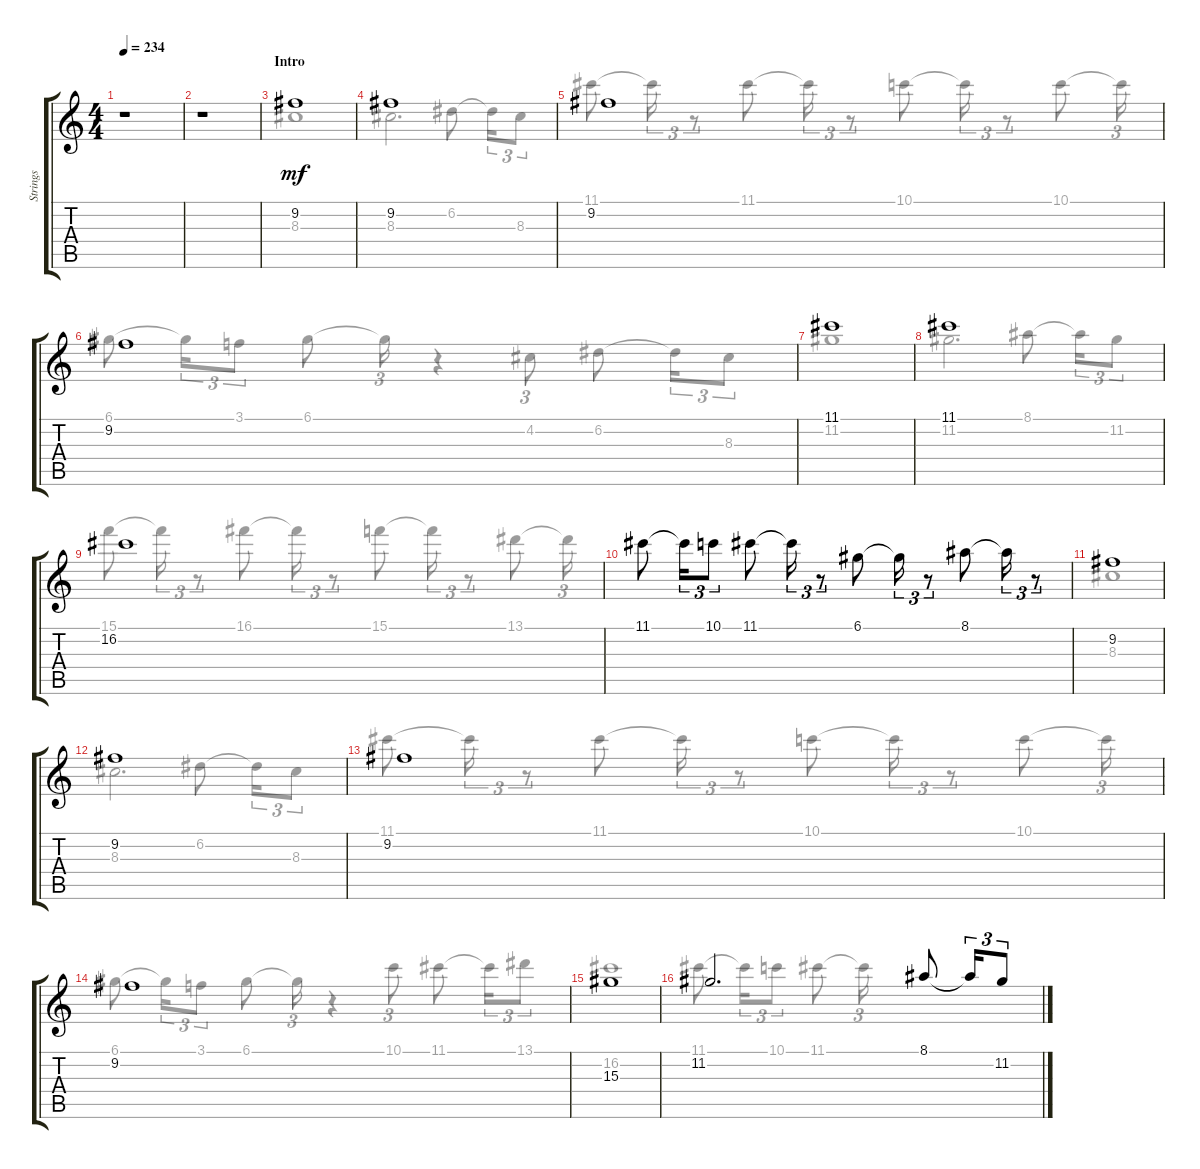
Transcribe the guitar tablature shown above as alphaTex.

\track ("Strings" "Strings") {instrument electricguitarclean}
\staff {score tabs}
\tuning (D4 A3 F3 C3 G2 C2) {hide}
\voice
\ts (4 4)
\tempo 234
\clef g2
\ks aminor
r.1{dy mf instrument electricguitarclean} |
r.1 |
\section ("" "Intro")
9.2.1 |
9.2.1 |
9.2.1 |
9.2.1 |
11.1.1 |
11.1.1 |
16.2.1 |
11.1.8 11.1{t}.16{tu (3 2)} 10.1.8{tu (3 2)} 11.1.8 11.1{t}.16{tu (3 2)} r.8{tu (3 2)} 6.1.8 6.1{t}.16{tu (3 2)} r.8{tu (3 2)} 8.1.8 8.1{t}.16{tu (3 2)} r.8{tu (3 2)} |
9.2.1 |
9.2.1 |
9.2.1 |
9.2.1 |
15.3.1 |
11.2.2{d} 8.1.8 8.1{t}.16{tu (3 2)} 11.2.8{tu (3 2)}
\voice
\clef g2
\ottava regular
\simile none
\ks aminor
|
|
8.3.1 |
8.3.2{d} 6.2.8 6.2{t}.16{tu (3 2)} 8.3.8{tu (3 2)} |
11.1.8 11.1{t}.16{tu (3 2)} r.8{tu (3 2)} 11.1.8 11.1{t}.16{tu (3 2)} r.8{tu (3 2)} 10.1.8 10.1{t}.16{tu (3 2)} r.8{tu (3 2)} 10.1.8 10.1{t}.16{tu (3 2)} |
6.1.8 6.1{t}.16{tu (3 2)} 3.1.8{tu (3 2)} 6.1.8 6.1{t}.16{tu (3 2)} r.4 4.2.8{tu (3 2)} 6.2.8 6.2{t}.16{tu (3 2)} 8.3.8{tu (3 2)} |
11.2.1 |
11.2.2{d} 8.1.8 8.1{t}.16{tu (3 2)} 11.2.8{tu (3 2)} |
15.1.8 15.1{t}.16{tu (3 2)} r.8{tu (3 2)} 16.1.8 16.1{t}.16{tu (3 2)} r.8{tu (3 2)} 15.1.8 15.1{t}.16{tu (3 2)} r.8{tu (3 2)} 13.1.8 13.1{t}.16{tu (3 2)} |
|
8.3.1 |
8.3.2{d} 6.2.8 6.2{t}.16{tu (3 2)} 8.3.8{tu (3 2)} |
11.1.8 11.1{t}.16{tu (3 2)} r.8{tu (3 2)} 11.1.8 11.1{t}.16{tu (3 2)} r.8{tu (3 2)} 10.1.8 10.1{t}.16{tu (3 2)} r.8{tu (3 2)} 10.1.8 10.1{t}.16{tu (3 2)} |
6.1.8 6.1{t}.16{tu (3 2)} 3.1.8{tu (3 2)} 6.1.8 6.1{t}.16{tu (3 2)} r.4 10.1.8{tu (3 2)} 11.1.8 11.1{t}.16{tu (3 2)} 13.1.8{tu (3 2)} |
16.2.1 |
11.1.8 11.1{t}.16{tu (3 2)} 10.1.8{tu (3 2)} 11.1.8 11.1{t}.16{tu (3 2)}
